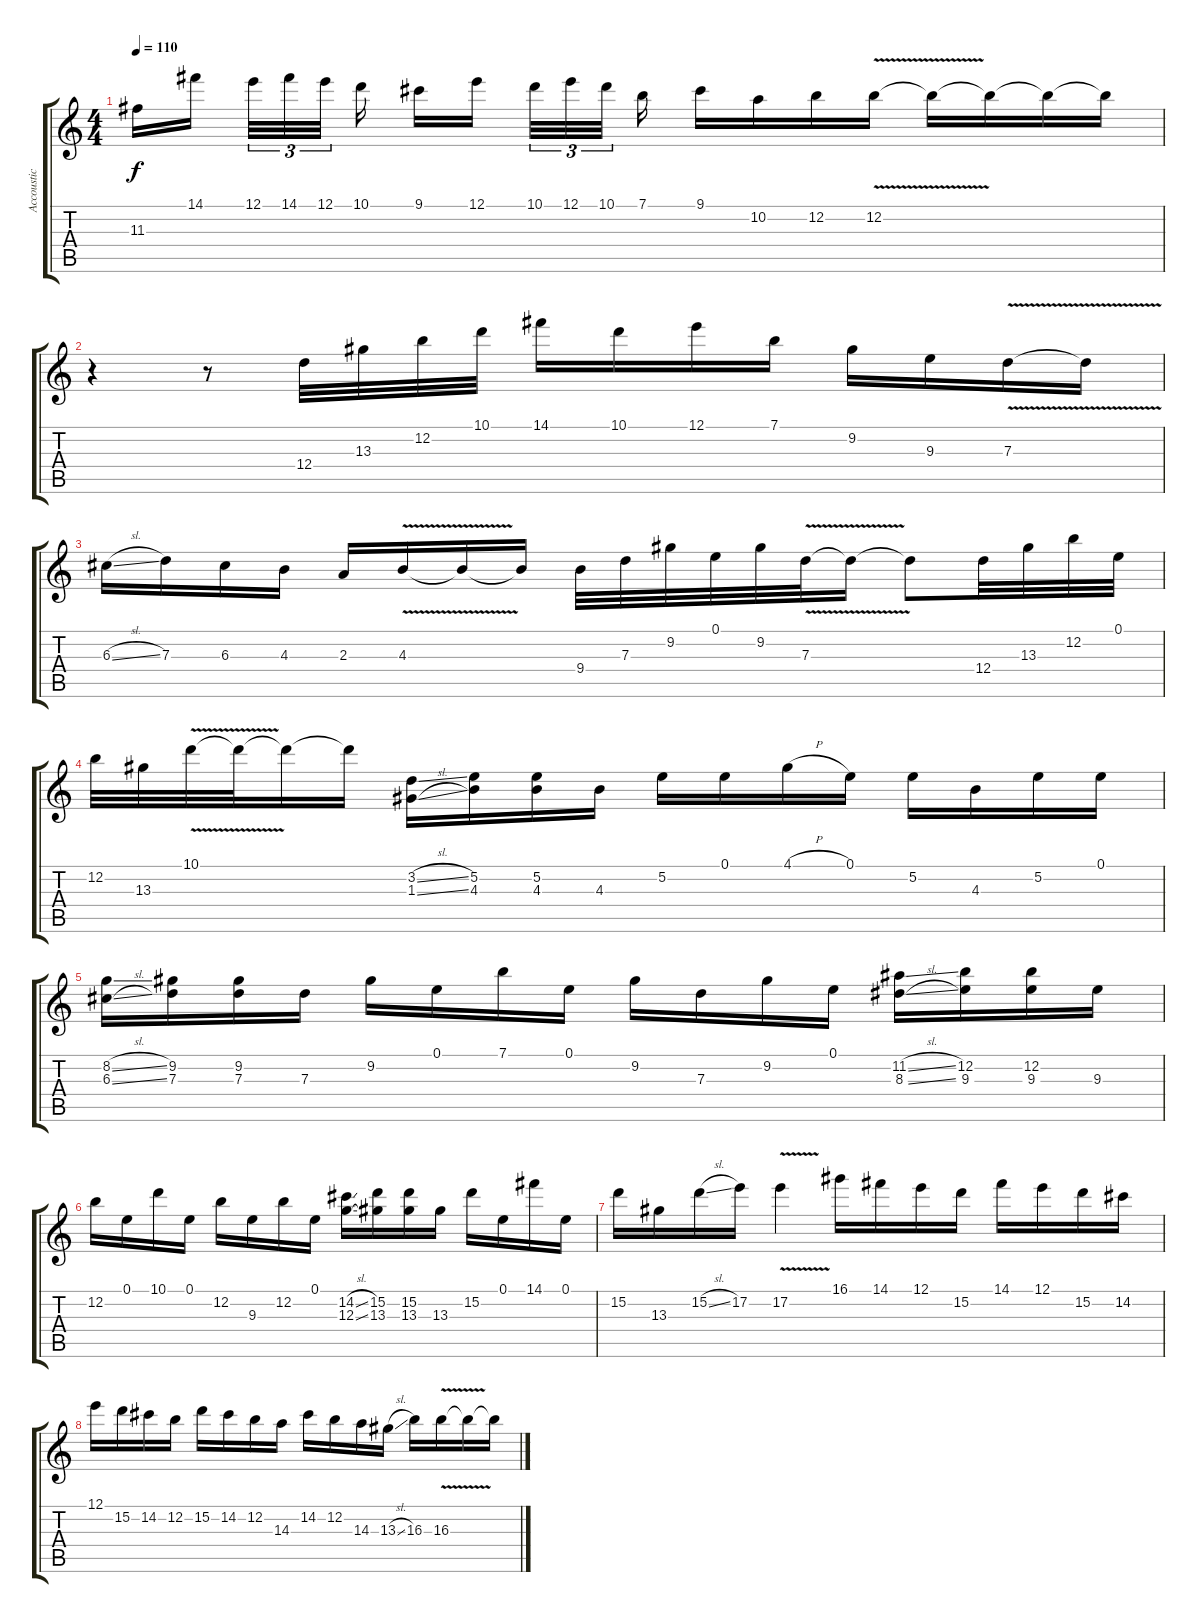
\track ("Accoustic Guitar" "Accoustic ") {instrument acousticguitarsteel}
\staff {score tabs}
\tuning (E4 B3 G3 D3 A2 E2) {hide}
\ts (4 4)
\tempo 110
\clef g2
\ks c
11.3.16{dy f} 14.1.16 12.1.32{tu (3 2)} 14.1.32{tu (3 2)} 12.1.32{tu (3 2)} 10.1.16 9.1.16 12.1.16 10.1.32{tu (3 2)} 12.1.32{tu (3 2)} 10.1.32{tu (3 2)} 7.1.16 9.1.16 10.2.16 12.2.16 12.2{v}.16 12.2{t}.16 12.2{t}.16 12.2{t}.16 12.2{t}.16 |
r.4 r.8 12.4.32 13.3.32 12.2.32 10.1.32 14.1.16 10.1.16 12.1.16 7.1.16 9.2.16 9.3.16 7.3{v}.16 7.3{t}.16 |
6.3{sl}.16 7.3.16 6.3.16 4.3.16 2.3.16 4.3{v}.16 4.3{t}.16 4.3{t}.16 9.4.32 7.3.32 9.2.32 0.1.32 9.2.32 7.3{v}.32 7.3{t}.16 7.3{t}.8 12.4.32 13.3.32 12.2.32 0.1.32 |
12.2.32 13.3.32 10.1{v}.32 10.1{t}.32 10.1{t}.16 10.1{t}.16 (3.2{sl} 1.3{sl}).16 (5.2 4.3).16 (5.2 4.3).16 4.3.16 5.2.16 0.1.16 4.1{h}.16 0.1.16 5.2.16 4.3.16 5.2.16 0.1.16 |
(8.2{sl} 6.3{sl}).16 (9.2 7.3).16 (9.2 7.3).16 7.3.16 9.2.16 0.1.16 7.1.16 0.1.16 9.2.16 7.3.16 9.2.16 0.1.16 (11.2{sl} 8.3{sl}).16 (12.2 9.3).16 (12.2 9.3).16 9.3.16 |
12.2.16 0.1.16 10.1.16 0.1.16 12.2.16 9.3.16 12.2.16 0.1.16 (14.2{sl} 12.3{sl}).16 (15.2 13.3).16 (15.2 13.3).16 13.3.16 15.2.16 0.1.16 14.1.16 0.1.16 |
15.2.16 13.3.16 15.2{sl}.16 17.2.16 17.2{v}.4 16.1.16 14.1.16 12.1.16 15.2.16 14.1.16 12.1.16 15.2.16 14.2.16 |
12.1.16 15.2.16 14.2.16 12.2.16 15.2.16 14.2.16 12.2.16 14.3.16 14.2.16 12.2.16 14.3.16 13.3{sl}.16 16.3.16 16.3{v}.16 16.3{t}.16 16.3{t}.16
